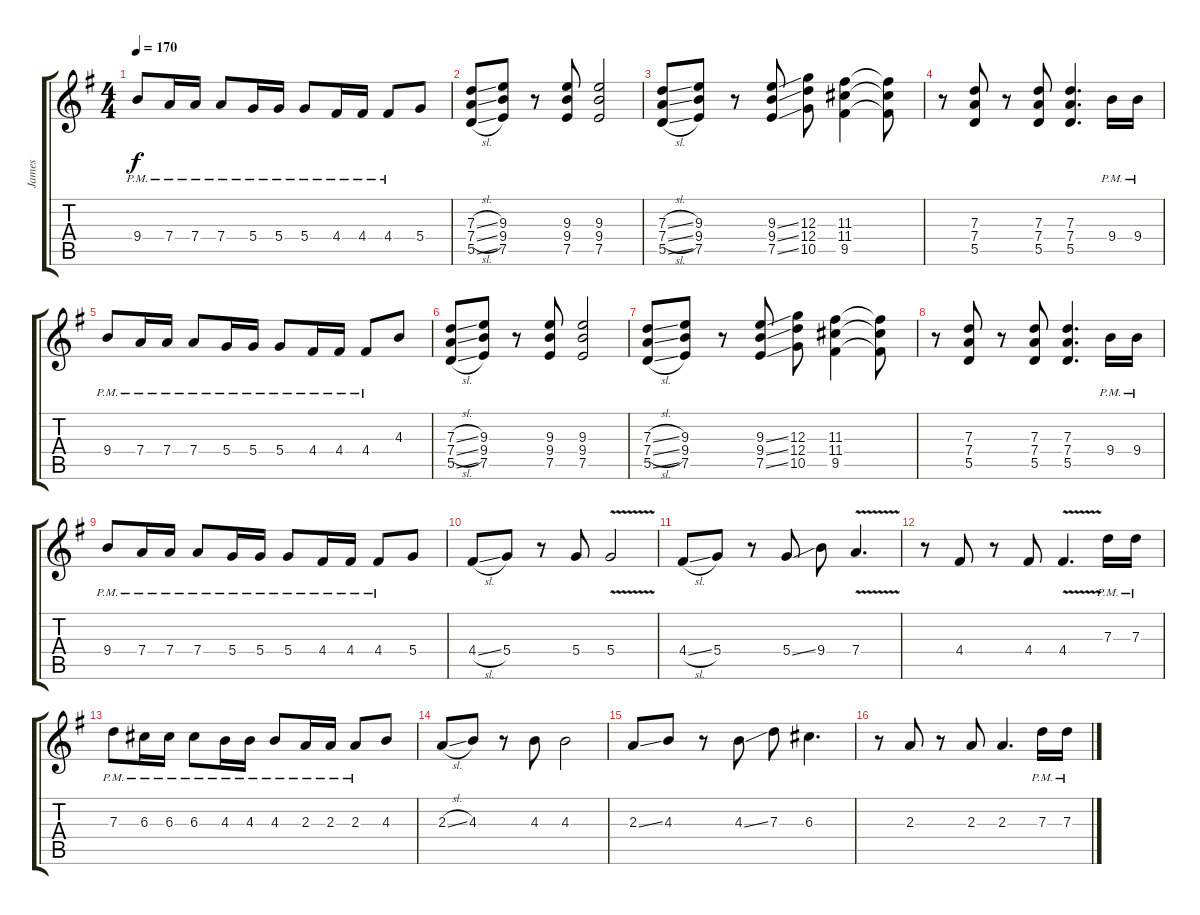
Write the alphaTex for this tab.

\track ("James" "James") {instrument distortionguitar}
\staff {score tabs}
\tuning (E4 B3 G3 D3 A2 E2) {hide}
\ts (4 4)
\tempo 170
\clef g2
\ks eminor
9.4{pm}.8{dy f} 7.4{pm}.16 7.4{pm}.16 7.4{pm}.8 5.4{pm}.16 5.4{pm}.16 5.4{pm}.8 4.4{pm}.16 4.4{pm}.16 4.4{pm}.8 5.4.8 |
(7.3{sl} 7.4{sl} 5.5{sl}).8 (9.3 9.4 7.5).8 r.8 (9.3 9.4 7.5).8 (9.3 9.4 7.5).2 |
(7.3{sl} 7.4{sl} 5.5{sl}).8 (9.3 9.4 7.5).8 r.8 (9.3{ss} 9.4{ss} 7.5{ss}).8 (12.3 12.4 10.5).8 (11.3 11.4 9.5).4 (11.3{t} 11.4{t} 9.5{t}).8 |
r.8 (7.3 7.4 5.5).8 r.8 (7.3 7.4 5.5).8 (7.3 7.4 5.5).4{d} 9.4{pm}.16 9.4{pm}.16 |
9.4{pm}.8 7.4{pm}.16 7.4{pm}.16 7.4{pm}.8 5.4{pm}.16 5.4{pm}.16 5.4{pm}.8 4.4{pm}.16 4.4{pm}.16 4.4{pm}.8 4.3.8 |
(7.3{sl} 7.4{sl} 5.5{sl}).8 (9.3 9.4 7.5).8 r.8 (9.3 9.4 7.5).8 (9.3 9.4 7.5).2 |
(7.3{sl} 7.4{sl} 5.5{sl}).8 (9.3 9.4 7.5).8 r.8 (9.3{ss} 9.4{ss} 7.5{ss}).8 (12.3 12.4 10.5).8 (11.3 11.4 9.5).4 (11.3{t} 11.4{t} 9.5{t}).8 |
r.8 (7.3 7.4 5.5).8 r.8 (7.3 7.4 5.5).8 (7.3 7.4 5.5).4{d} 9.4{pm}.16 9.4{pm}.16 |
9.4{pm}.8 7.4{pm}.16 7.4{pm}.16 7.4{pm}.8 5.4{pm}.16 5.4{pm}.16 5.4{pm}.8 4.4{pm}.16 4.4{pm}.16 4.4{pm}.8 5.4.8 |
4.4{sl}.8 5.4.8 r.8 5.4.8 5.4{v}.2 |
4.4{sl}.8 5.4.8 r.8 5.4{ss}.8 9.4.8 7.4{v}.4{d} |
r.8 4.4.8 r.8 4.4.8 4.4{v}.4{d} 7.3{pm}.16 7.3{pm}.16 |
7.3{pm}.8 6.3{pm}.16 6.3{pm}.16 6.3{pm}.8 4.3{pm}.16 4.3{pm}.16 4.3{pm}.8 2.3{pm}.16 2.3{pm}.16 2.3{pm}.8 4.3.8 |
2.3{sl}.8 4.3.8 r.8 4.3.8 4.3.2 |
2.3{ss}.8 4.3.8 r.8 4.3{ss}.8 7.3.8 6.3.4{d} |
r.8 2.3.8 r.8 2.3.8 2.3.4{d} 7.3{pm}.16 7.3{pm}.16
